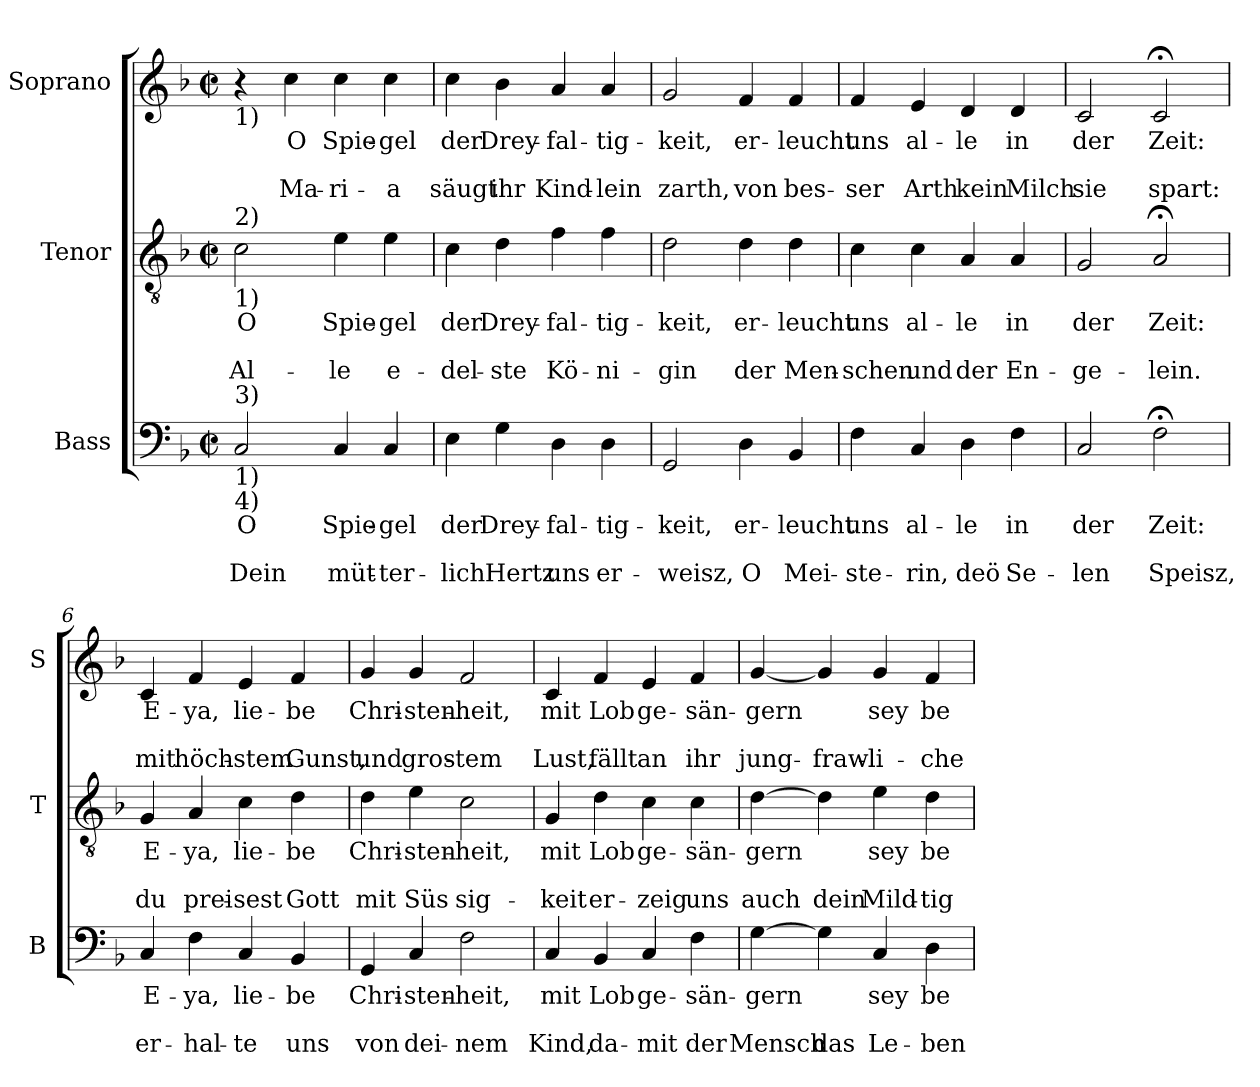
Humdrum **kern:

**kern	**text	**text	**text	**kern	**text	**text	**text	**kern	**text	**text	**text
*part3	*part3	*part3	*part3	*part2	*part2	*part2	*part2	*part1	*part1	*part1	*part1
*staff3	*staff3	*staff3	*staff3	*staff2	*staff2	*staff2	*staff2	*staff1	*staff1	*staff1	*staff1
*I"Bass	*	*	*	*I"Tenor	*	*	*	*I"Soprano	*	*	*
*I'B	*	*	*	*I'T	*	*	*	*I'S	*	*	*
*clefF4	*	*	*	*clefGv2	*	*	*	*clefG2	*	*	*
*k[b-]	*	*	*	*k[b-]	*	*	*	*k[b-]	*	*	*
*F:	*	*	*	*F:	*	*	*	*F:	*	*	*
*M2/2	*	*	*	*M2/2	*	*	*	*M2/2	*	*	*
*met(c|)	*	*	*	*met(c|)	*	*	*	*met(c|)	*	*	*
=1	=1	=1	=1	=1	=1	=1	=1	=1	=1	=1	=1
!	!	!	!	!	!	!	!	!LO:TX:b:t=1)	!	!	!
!	!	!	!	!LO:TX:a:t=2)	!	!	!	!	!	!	!
!	!	!	!	!LO:TX:b:t=1)	!	!	!	!	!	!	!
!LO:TX:a:t=3)	!	!	!	!	!	!	!	!	!	!	!
!LO:TX:b:t=1)	!	!	!	!	!	!	!	!	!	!	!
!LO:TX:b:t=4)	!	!	!	!	!	!	!	!	!	!	!
!	!LO:LY:b	!	!LO:LY:b	!	!LO:LY:b	!	!LO:LY:b	!	!	!	!
2C/	O	.	Dein	2c\	O	.	Al-	4r	.	.	.
!	!	!	!	!	!	!	!	!	!LO:LY:b	!	!LO:LY:b
.	.	.	.	.	.	.	.	4cc\	O	.	Ma-
!	!LO:LY:b	!	!LO:LY:b	!	!LO:LY:b	!	!LO:LY:b	!	!LO:LY:b	!	!LO:LY:b
4C/	Spie-	.	müt-	4e\	Spie-	.	-le	4cc\	Spie-	.	-ri-
!	!LO:LY:b	!	!LO:LY:b	!	!LO:LY:b	!	!LO:LY:b	!	!LO:LY:b	!	!LO:LY:b
4C/	-gel	.	-ter-	4e\	-gel	.	e-	4cc\	-gel	.	-a
=2	=2	=2	=2	=2	=2	=2	=2	=2	=2	=2	=2
!	!LO:LY:b	!	!LO:LY:b	!	!LO:LY:b	!	!LO:LY:b	!	!LO:LY:b	!	!LO:LY:b
4E\	der	.	-lich	4c\	der	.	-del-	4cc\	der	.	säugt
!	!LO:LY:b	!	!LO:LY:b	!	!LO:LY:b	!	!LO:LY:b	!	!LO:LY:b	!	!LO:LY:b
4G\	Drey-	.	Hertz	4d\	Drey-	.	-ste	4b-\	Drey-	.	ihr
!	!LO:LY:b	!	!LO:LY:b	!	!LO:LY:b	!	!LO:LY:b	!	!LO:LY:b	!	!LO:LY:b
4D\	-fal-	.	uns	4f\	-fal-	.	Kö-	4a/	-fal-	.	Kind-
!	!LO:LY:b	!	!LO:LY:b	!	!LO:LY:b	!	!LO:LY:b	!	!LO:LY:b	!	!LO:LY:b
4D\	-tig-	.	er-	4f\	-tig-	.	-ni-	4a/	-tig-	.	-lein
=3	=3	=3	=3	=3	=3	=3	=3	=3	=3	=3	=3
!	!LO:LY:b	!	!LO:LY:b	!	!LO:LY:b	!	!LO:LY:b	!	!LO:LY:b	!	!LO:LY:b
2GG/	-keit,	.	-weisz,	2d\	-keit,	.	-gin	2g/	-keit,	.	zarth,
!	!LO:LY:b	!	!LO:LY:b	!	!LO:LY:b	!	!LO:LY:b	!	!LO:LY:b	!	!LO:LY:b
4D\	er-	.	O	4d\	er-	.	der	4f/	er-	.	von
!	!LO:LY:b	!	!LO:LY:b	!	!LO:LY:b	!	!LO:LY:b	!	!LO:LY:b	!	!LO:LY:b
4BB-/	-leucht	.	Mei-	4d\	-leucht	.	Men-	4f/	-leucht	.	bes-
=4	=4	=4	=4	=4	=4	=4	=4	=4	=4	=4	=4
!	!LO:LY:b	!	!LO:LY:b	!	!LO:LY:b	!	!LO:LY:b	!	!LO:LY:b	!	!LO:LY:b
4F\	uns	.	-ste-	4c\	uns	.	-schen	4f/	uns	.	-ser
!	!LO:LY:b	!	!LO:LY:b	!	!LO:LY:b	!	!LO:LY:b	!	!LO:LY:b	!	!LO:LY:b
4C/	al-	.	-rin,	4c\	al-	.	und	4e/	al-	.	Arth
!	!LO:LY:b	!	!LO:LY:b	!	!LO:LY:b	!	!LO:LY:b	!	!LO:LY:b	!	!LO:LY:b
4D\	-le	.	deö	4A/	-le	.	der	4d/	-le	.	kein
!	!LO:LY:b	!	!LO:LY:b	!	!LO:LY:b	!	!LO:LY:b	!	!LO:LY:b	!	!LO:LY:b
4F\	in	.	Se-	4A/	in	.	En-	4d/	in	.	Milch
!!LO:LB:g=z
=5	=5	=5	=5	=5	=5	=5	=5	=5	=5	=5	=5
!	!LO:LY:b	!	!LO:LY:b	!	!LO:LY:b	!	!LO:LY:b	!	!LO:LY:b	!	!LO:LY:b
2C/	der	.	-len	2G/	der	.	-ge-	2c/	der	.	sie
!	!LO:LY:b	!	!LO:LY:b	!	!LO:LY:b	!	!LO:LY:b	!	!LO:LY:b	!	!LO:LY:b
2F;<\	Zeit:	.	Speisz,	2A;</	Zeit:	.	-lein.	2c;</	Zeit:	.	spart:
=6	=6	=6	=6	=6	=6	=6	=6	=6	=6	=6	=6
!	!LO:LY:b	!	!LO:LY:b	!	!LO:LY:b	!	!LO:LY:b	!	!LO:LY:b	!	!LO:LY:b
4C/	E-	.	er-	4G/	E-	.	du	4c/	E-	.	mit
!	!LO:LY:b	!	!LO:LY:b	!	!LO:LY:b	!	!LO:LY:b	!	!LO:LY:b	!	!LO:LY:b
4F\	-ya,	.	-hal-	4A/	-ya,	.	prei-	4f/	-ya,	.	höch-
!	!LO:LY:b	!	!LO:LY:b	!	!LO:LY:b	!	!LO:LY:b	!	!LO:LY:b	!	!LO:LY:b
4C/	lie-	.	-te	4c\	lie-	.	-sest	4e/	lie-	.	-stem
!	!LO:LY:b	!	!LO:LY:b	!	!LO:LY:b	!	!LO:LY:b	!	!LO:LY:b	!	!LO:LY:b
4BB-/	-be	.	uns	4d\	-be	.	Gott	4f/	-be	.	Gunst,
=7	=7	=7	=7	=7	=7	=7	=7	=7	=7	=7	=7
!	!LO:LY:b	!	!LO:LY:b	!	!LO:LY:b	!	!LO:LY:b	!	!LO:LY:b	!	!LO:LY:b
4GG/	Chri-	.	von	4d\	Chri-	.	mit	4g/	Chri-	.	und
!	!LO:LY:b	!	!LO:LY:b	!	!LO:LY:b	!	!LO:LY:b	!	!LO:LY:b	!	!LO:LY:b
4C/	-sten-	.	dei-	4e\	-sten-	.	Süs	4g/	-sten-	.	gros-
!	!LO:LY:b	!	!LO:LY:b	!	!LO:LY:b	!	!LO:LY:b	!	!LO:LY:b	!	!LO:LY:b
2F\	-heit,	.	-nem	2c\	-heit,	.	sig-	2f/	-heit,	.	-tem
=8	=8	=8	=8	=8	=8	=8	=8	=8	=8	=8	=8
!	!LO:LY:b	!	!LO:LY:b	!	!LO:LY:b	!	!LO:LY:b	!	!LO:LY:b	!	!LO:LY:b
4C/	mit	.	Kind,	4G/	mit	.	-keit	4c/	mit	.	Lust,
!	!LO:LY:b	!	!LO:LY:b	!	!LO:LY:b	!	!LO:LY:b	!	!LO:LY:b	!	!LO:LY:b
4BB-/	Lob	.	da-	4d\	Lob	.	er-	4f/	Lob	.	fällt
!	!LO:LY:b	!	!LO:LY:b	!	!LO:LY:b	!	!LO:LY:b	!	!LO:LY:b	!	!LO:LY:b
4C/	ge-	.	-mit	4c\	ge-	.	-zeig	4e/	ge-	.	an
!	!LO:LY:b	!	!LO:LY:b	!	!LO:LY:b	!	!LO:LY:b	!	!LO:LY:b	!	!LO:LY:b
4F\	-sän-	.	der	4c\	-sän-	.	uns	4f/	-sän-	.	ihr
!!LO:PB:g=z
=9	=9	=9	=9	=9	=9	=9	=9	=9	=9	=9	=9
!	!LO:LY:b	!	!LO:LY:b	!	!LO:LY:b	!	!LO:LY:b	!	!LO:LY:b	!	!LO:LY:b
[4G\	-gern	.	Mensch	[4d\	-gern	.	auch	[4g/	-gern	.	jung-
!	!	!	!LO:LY:b	!	!	!	!LO:LY:b	!	!	!	!LO:LY:b
4G\]	.	.	das	4d\]	.	.	dein	4g/]	.	.	-fraw-
!	!LO:LY:b	!	!LO:LY:b	!	!LO:LY:b	!	!LO:LY:b	!	!LO:LY:b	!	!LO:LY:b
4C/	sey	.	Le-	4e\	sey	.	Mild-	4g/	sey	.	-li-
!	!LO:LY:b	!	!LO:LY:b	!	!LO:LY:b	!	!LO:LY:b	!	!LO:LY:b	!	!LO:LY:b
4D\	be-	.	-ben	4d\	be-	.	-tig-	4f/	be-	.	-che
=	=	=	=	=	=	=	=	=	=	=	=
*-	*-	*-	*-	*-	*-	*-	*-	*-	*-	*-	*-
